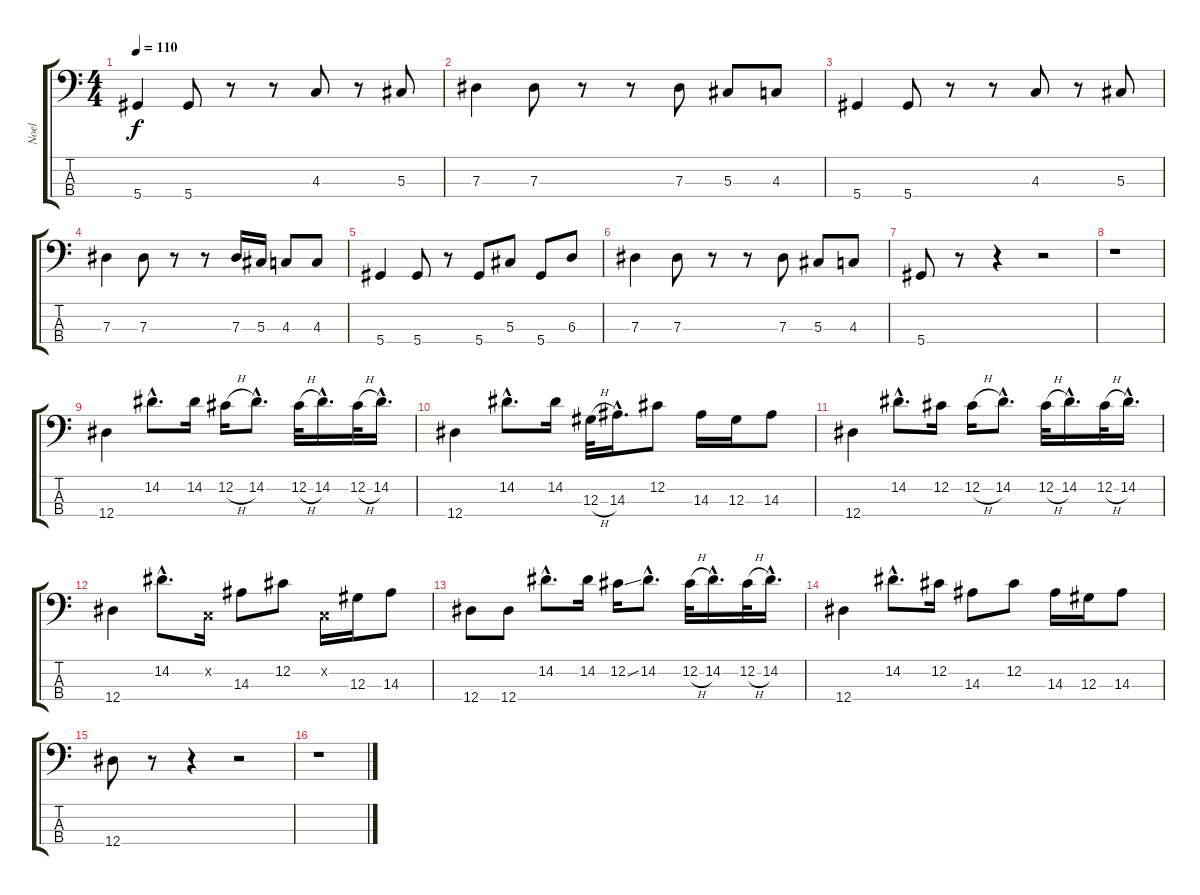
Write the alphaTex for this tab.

\track ("Noel" "Noel") {instrument electricbassfinger}
\staff {score tabs}
\tuning (Gb2 Db2 Ab1 Eb1) {hide}
\ts (4 4)
\tempo 110
\clef f4
\ks c
5.4.4{dy f} 5.4.8 r.8 r.8 4.3.8 r.8 5.3.8 |
7.3.4 7.3.8 r.8 r.8 7.3.8 5.3.8 4.3.8 |
5.4.4 5.4.8 r.8 r.8 4.3.8 r.8 5.3.8 |
7.3.4 7.3.8 r.8 r.8 7.3.16 5.3.16 4.3.8 4.3.8 |
5.4.4 5.4.8 r.8 5.4.8 5.3.8 5.4.8 6.3.8 |
7.3.4 7.3.8 r.8 r.8 7.3.8 5.3.8 4.3.8 |
5.4.8 r.8 r.4 r.2 |
r.1 |
12.4.4 14.2{hac}.8{d} 14.2.16 12.2{h}.16 14.2{hac}.8{d} 12.2{h}.32 14.2{hac}.16{d} 12.2{h}.32 14.2{hac}.16{d} |
12.4.4 14.2{hac}.8{d} 14.2.16 12.3{h}.32 14.3{hac}.16{d} 12.2.8 14.3.16 12.3.16 14.3.8 |
12.4.4 14.2{hac}.8{d} 12.2.16 12.2{h}.16 14.2{hac}.8{d} 12.2{h}.32 14.2{hac}.16{d} 12.2{h}.32 14.2{hac}.16{d} |
12.4.4 14.2{hac}.8{d} -1.2{x}.16 14.3.8 12.2.8 -1.2{x}.16 12.3.16 14.3.8 |
12.4.8 12.4.8 14.2{hac}.8{d} 14.2.16 12.2{ss}.16 14.2{hac}.8{d} 12.2{h}.32 14.2{hac}.16{d} 12.2{h}.32 14.2{hac}.16{d} |
12.4.4 14.2{hac}.8{d} 12.2.16 14.3.8 12.2.8 14.3.16 12.3.16 14.3.8 |
12.4.8 r.8 r.4 r.2 |
r.1
